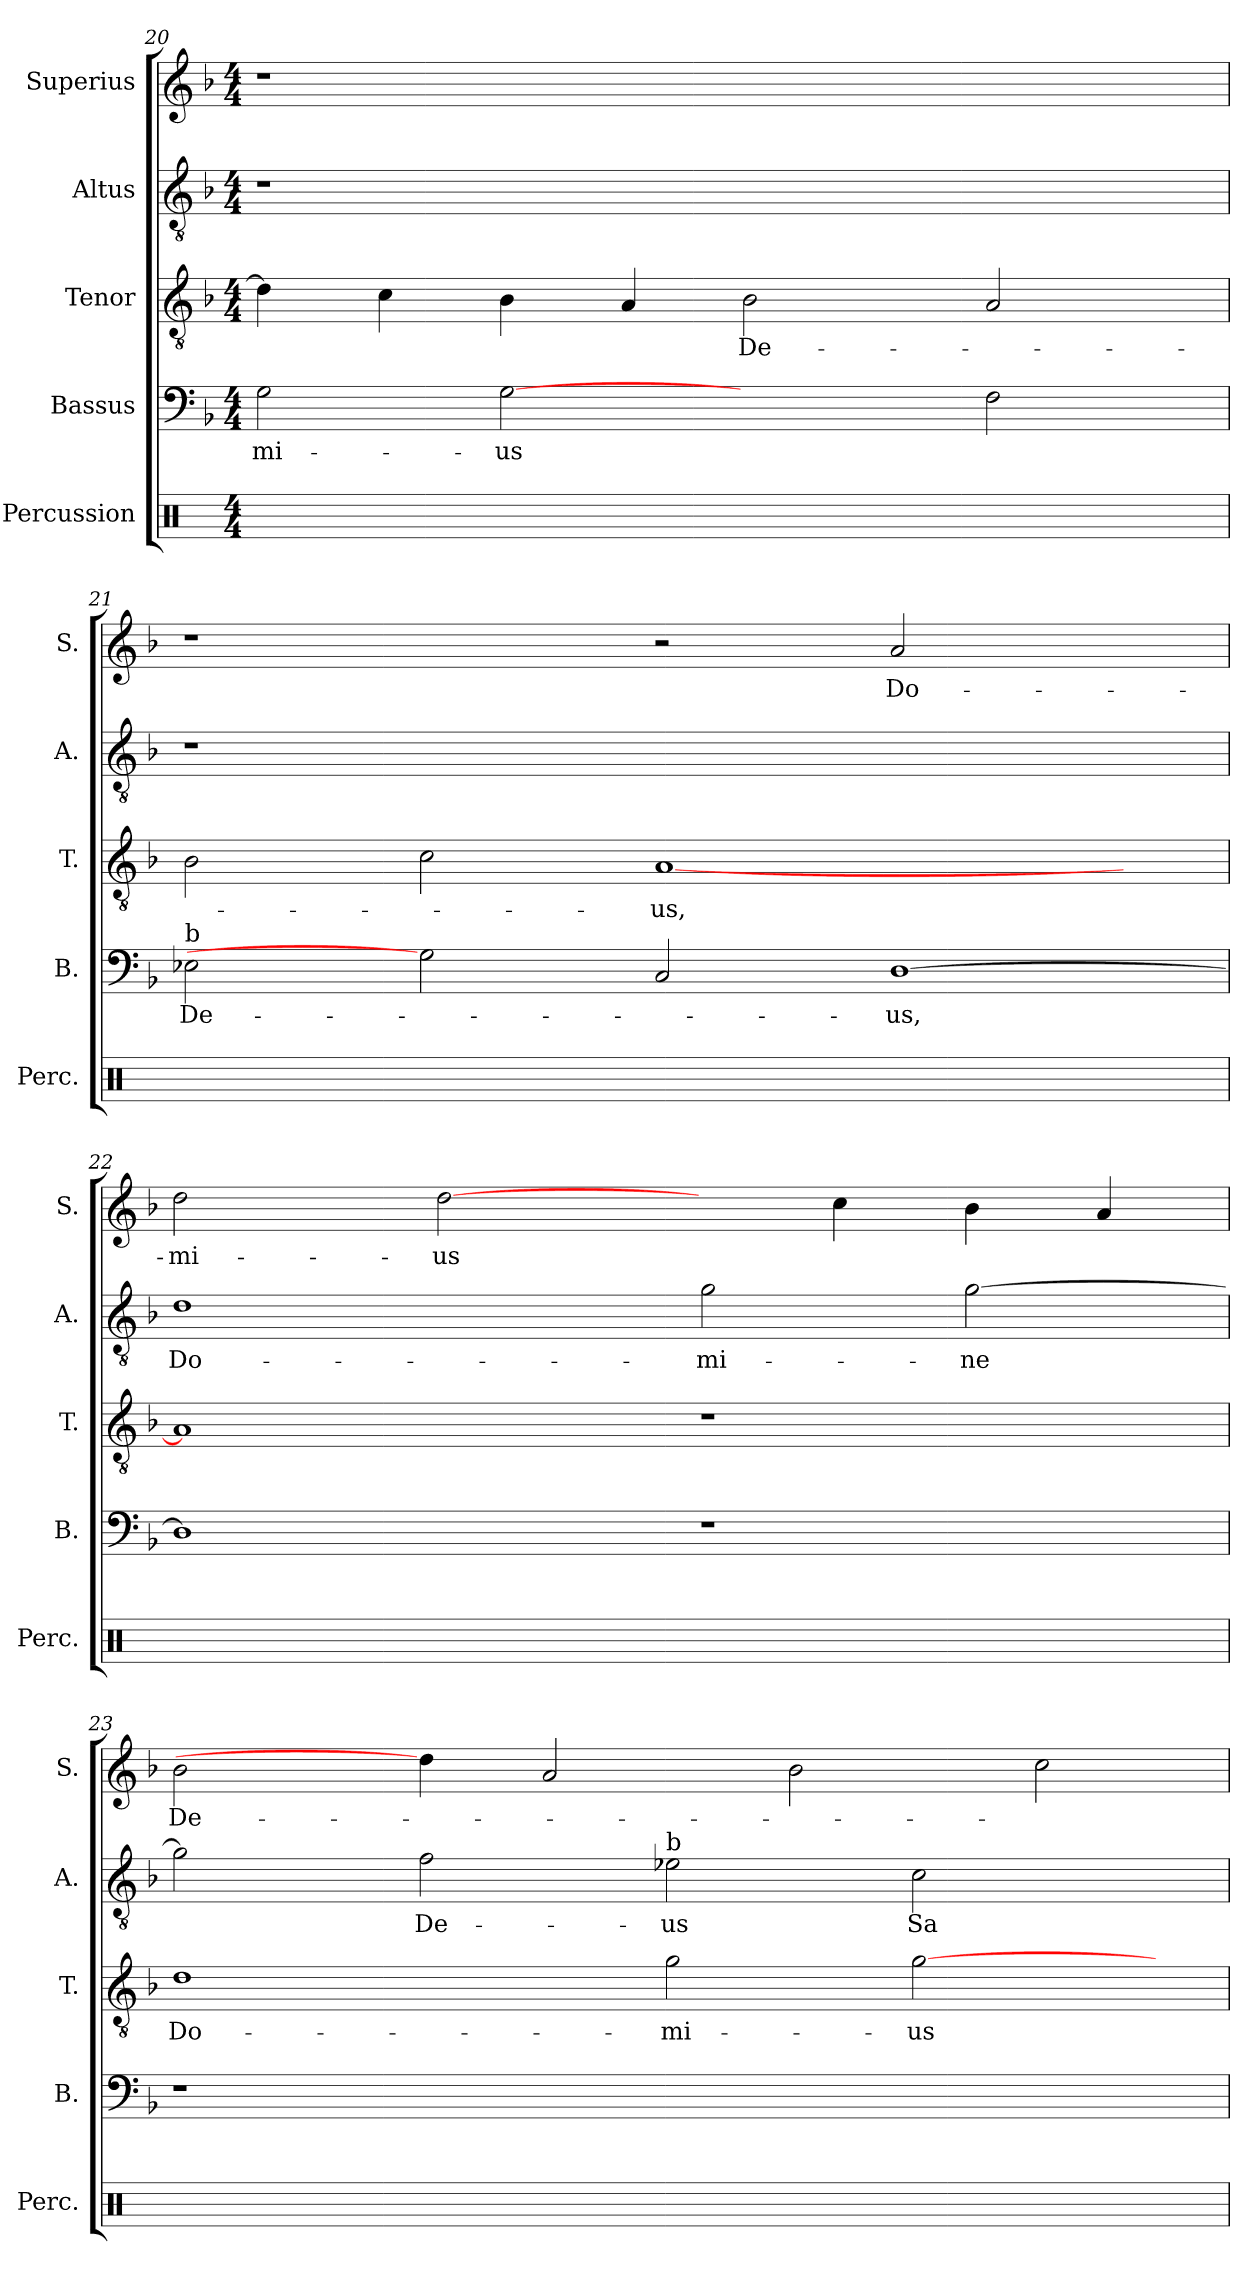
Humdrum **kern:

**kern	**kern	**text	**kern	**text	**kern	**text	**kern	**text
*part5	*part4	*part4	*part3	*part3	*part2	*part2	*part1	*part1
*staff5	*staff4	*staff4	*staff3	*staff3	*staff2	*staff2	*staff1	*staff1
*I"Percussion	*I"Bassus	*	*I"Tenor	*	*I"Altus	*	*I"Superius	*
*I'Perc.	*I'B.	*	*I'T.	*	*I'A.	*	*I'S.	*
*clefX	*clefF4	*	*clefGv2	*	*clefGv2	*	*clefG2	*
*	*	*	*ITrd7c12	*	*ITrd7c12	*	*	*
*k[]	*k[b-]	*	*k[b-]	*	*k[b-]	*	*k[b-]	*
*C:	*F:	*	*F:	*	*F:	*	*F:	*
*M4/4	*M4/4	*	*M4/4	*	*M4/4	*	*M4/4	*
=20	=20	=20	=20	=20	=20	=20	=20	=20
!	!	!LO:LY:b:color=#000000	!	!	!LO:N:vis=1	!	!LO:N:vis=1	!
16Rei/LLyy	2Gi\	-mi-	4Di\]	.	1r	.	1r	.
16Rei/yy	.	.	.	.	.	.	.	.
16Rei/yy	.	.	.	.	.	.	.	.
16Rei/JJyy	.	.	.	.	.	.	.	.
16Rei/LLyy	.	.	4Ci\	.	.	.	.	.
16Rei/yy	.	.	.	.	.	.	.	.
16Rei/yy	.	.	.	.	.	.	.	.
16Rei/JJyy	.	.	.	.	.	.	.	.
!	!	!LO:LY:b:color=#000000	!	!	!	!	!	!
16Rei/LLyy	[2Gi	-us	4BB-i\	.	.	.	.	.
16Rei/yy	.	.	.	.	.	.	.	.
16Rei/yy	.	.	.	.	.	.	.	.
16Rei/JJyy	.	.	.	.	.	.	.	.
16Rei/LLyy	.	.	4AAi/	.	.	.	.	.
16Rei/yy	.	.	.	.	.	.	.	.
16Rei/yy	.	.	.	.	.	.	.	.
16Rei/JJyy	.	.	.	.	.	.	.	.
!	!	!	!	!LO:LY:b:color=#000000	!	!	!	!
16Rei/LLyy	2ryy	.	2BB-i\	De-	1ryy	.	1ryy	.
16Rei/yy	.	.	.	.	.	.	.	.
16Rei/yy	.	.	.	.	.	.	.	.
16Rei/JJyy	.	.	.	.	.	.	.	.
16Rei/LLyy	.	.	.	.	.	.	.	.
16Rei/yy	.	.	.	.	.	.	.	.
16Rei/yy	.	.	.	.	.	.	.	.
16Rei/JJyy	.	.	.	.	.	.	.	.
16Rei/LLyy	2Fi\	.	2AAi/	.	.	.	.	.
16Rei/yy	.	.	.	.	.	.	.	.
16Rei/yy	.	.	.	.	.	.	.	.
16Rei/JJyy	.	.	.	.	.	.	.	.
16Rei/LLyy	.	.	.	.	.	.	.	.
16Rei/yy	.	.	.	.	.	.	.	.
16Rei/yy	.	.	.	.	.	.	.	.
16Rei/JJyy	.	.	.	.	.	.	.	.
!!LO:LB:g=z
=21	=21	=21	=21	=21	=21	=21	=21	=21
!	!LO:TX:a:t=b	!	!	!	!	!	!	!
!	!	!LO:LY:b:color=#000000	!	!	!LO:N:vis=1	!	!	!
16Rei/LLyy	2E-j\	De-	2BB-i\	.	1r	.	1r	.
16Rei/yy	.	.	.	.	.	.	.	.
16Rei/yy	.	.	.	.	.	.	.	.
16Rei/JJyy	.	.	.	.	.	.	.	.
16Rei/LLyy	.	.	.	.	.	.	.	.
16Rei/yy	.	.	.	.	.	.	.	.
16Rei/yy	.	.	.	.	.	.	.	.
16Rei/JJyy	.	.	.	.	.	.	.	.
16Rei/LLyy	2Gi]	.	2Ci\	.	.	.	.	.
16Rei/yy	.	.	.	.	.	.	.	.
16Rei/yy	.	.	.	.	.	.	.	.
16Rei/JJyy	.	.	.	.	.	.	.	.
16Rei/LLyy	.	.	.	.	.	.	.	.
16Rei/yy	.	.	.	.	.	.	.	.
16Rei/yy	.	.	.	.	.	.	.	.
16Rei/JJyy	.	.	.	.	.	.	.	.
!	!	!	!	!LO:LY:b:color=#000000	!	!	!	!
16Rei/LLyy	2Ci/	.	[<1AAi	-us,	1.ryy	.	2r	.
16Rei/yy	.	.	.	.	.	.	.	.
16Rei/yy	.	.	.	.	.	.	.	.
16Rei/JJyy	.	.	.	.	.	.	.	.
16Rei/LLyy	.	.	.	.	.	.	.	.
16Rei/yy	.	.	.	.	.	.	.	.
16Rei/yy	.	.	.	.	.	.	.	.
16Rei/JJyy	.	.	.	.	.	.	.	.
!	!	!LO:LY:b:color=#000000	!	!	!	!	!	!
!	!	!	!	!	!	!	!	!LO:LY:b:color=#000000
16Rei/LLyy	[>1Di	-us,	.	.	.	.	2ai/	Do-
16Rei/yy	.	.	.	.	.	.	.	.
16Rei/yy	.	.	.	.	.	.	.	.
16Rei/JJyy	.	.	.	.	.	.	.	.
16Rei/LLyy	.	.	.	.	.	.	.	.
16Rei/yy	.	.	.	.	.	.	.	.
16Rei/yy	.	.	.	.	.	.	.	.
16Rei/JJyy	.	.	.	.	.	.	.	.
2ryy	.	.	2ryy	.	.	.	2ryy	.
=22	=22	=22	=22	=22	=22	=22	=22	=22
!	!	!	!	!	!	!LO:LY:b:color=#000000	!	!
!	!	!	!	!	!	!	!	!LO:LY:b:color=#000000
16Rei/LLyy	1Di]	.	1AAi]	.	1Di	Do-	2ddi\	-mi-
16Rei/yy	.	.	.	.	.	.	.	.
16Rei/yy	.	.	.	.	.	.	.	.
16Rei/JJyy	.	.	.	.	.	.	.	.
16Rei/LLyy	.	.	.	.	.	.	.	.
16Rei/yy	.	.	.	.	.	.	.	.
16Rei/yy	.	.	.	.	.	.	.	.
16Rei/JJyy	.	.	.	.	.	.	.	.
!	!	!	!	!	!	!	!	!LO:LY:b:color=#000000
16Rei/LLyy	.	.	.	.	.	.	[2ddi\	-us
16Rei/yy	.	.	.	.	.	.	.	.
16Rei/yy	.	.	.	.	.	.	.	.
16Rei/JJyy	.	.	.	.	.	.	.	.
16Rei/LLyy	.	.	.	.	.	.	.	.
16Rei/yy	.	.	.	.	.	.	.	.
16Rei/yy	.	.	.	.	.	.	.	.
16Rei/JJyy	.	.	.	.	.	.	.	.
!	!	!	!	!	!	!LO:LY:b:color=#000000	!	!
16Rei/LLyy	1r	.	1r	.	2Gi\	-mi-	4ryy	.
16Rei/yy	.	.	.	.	.	.	.	.
16Rei/yy	.	.	.	.	.	.	.	.
16Rei/JJyy	.	.	.	.	.	.	.	.
16Rei/LLyy	.	.	.	.	.	.	4cci\	.
16Rei/yy	.	.	.	.	.	.	.	.
16Rei/yy	.	.	.	.	.	.	.	.
16Rei/JJyy	.	.	.	.	.	.	.	.
!	!	!	!	!	!	!LO:LY:b:color=#000000	!	!
16Rei/LLyy	.	.	.	.	[>2Gi\	-ne	4b-i\	.
16Rei/yy	.	.	.	.	.	.	.	.
16Rei/yy	.	.	.	.	.	.	.	.
16Rei/JJyy	.	.	.	.	.	.	.	.
16Rei/LLyy	.	.	.	.	.	.	4ai/	.
16Rei/yy	.	.	.	.	.	.	.	.
16Rei/yy	.	.	.	.	.	.	.	.
16Rei/JJyy	.	.	.	.	.	.	.	.
=23	=23	=23	=23	=23	=23	=23	=23	=23
!	!LO:N:vis=1	!	!	!	!	!	!	!
!	!	!	!	!LO:LY:b:color=#000000	!	!	!	!
!	!	!	!	!	!	!	!	!LO:LY:b:color=#000000
16Rei/LLyy	1r	.	1Di	Do-	2Gi\]	.	2b-i\	De-
16Rei/yy	.	.	.	.	.	.	.	.
16Rei/yy	.	.	.	.	.	.	.	.
16Rei/JJyy	.	.	.	.	.	.	.	.
16Rei/LLyy	.	.	.	.	.	.	.	.
16Rei/yy	.	.	.	.	.	.	.	.
16Rei/yy	.	.	.	.	.	.	.	.
16Rei/JJyy	.	.	.	.	.	.	.	.
!	!	!	!	!	!	!LO:LY:b:color=#000000	!	!
16Rei/LLyy	.	.	.	.	2Fi\	De-	4ddi\]	.
16Rei/yy	.	.	.	.	.	.	.	.
16Rei/yy	.	.	.	.	.	.	.	.
16Rei/JJyy	.	.	.	.	.	.	.	.
16Rei/LLyy	.	.	.	.	.	.	2ai/	.
16Rei/yy	.	.	.	.	.	.	.	.
16Rei/yy	.	.	.	.	.	.	.	.
16Rei/JJyy	.	.	.	.	.	.	.	.
!	!	!	!	!LO:LY:b:color=#000000	!	!	!	!
!	!	!	!	!	!LO:TX:a:t=b	!	!	!
!	!	!	!	!	!	!LO:LY:b:color=#000000	!	!
16Rei/LLyy	1ryy	.	2Gi\	-mi-	2E-j\	-us	.	.
16Rei/yy	.	.	.	.	.	.	.	.
16Rei/yy	.	.	.	.	.	.	.	.
16Rei/JJyy	.	.	.	.	.	.	.	.
16Rei/LLyy	.	.	.	.	.	.	2b-i\	.
16Rei/yy	.	.	.	.	.	.	.	.
16Rei/yy	.	.	.	.	.	.	.	.
16Rei/JJyy	.	.	.	.	.	.	.	.
!	!	!	!	!LO:LY:b:color=#000000	!	!	!	!
!	!	!	!	!	!	!LO:LY:b:color=#000000	!	!
16Rei/LLyy	.	.	[>2Gi\	-us	2Ci\	Sa-	.	.
16Rei/yy	.	.	.	.	.	.	.	.
16Rei/yy	.	.	.	.	.	.	.	.
16Rei/JJyy	.	.	.	.	.	.	.	.
16Rei/LLyy	.	.	.	.	.	.	2cci\	.
16Rei/yy	.	.	.	.	.	.	.	.
16Rei/yy	.	.	.	.	.	.	.	.
16Rei/JJyy	.	.	.	.	.	.	.	.
4ryy	4ryy	.	4ryy	.	4ryy	.	.	.
=	=	=	=	=	=	=	=	=
*-	*-	*-	*-	*-	*-	*-	*-	*-
